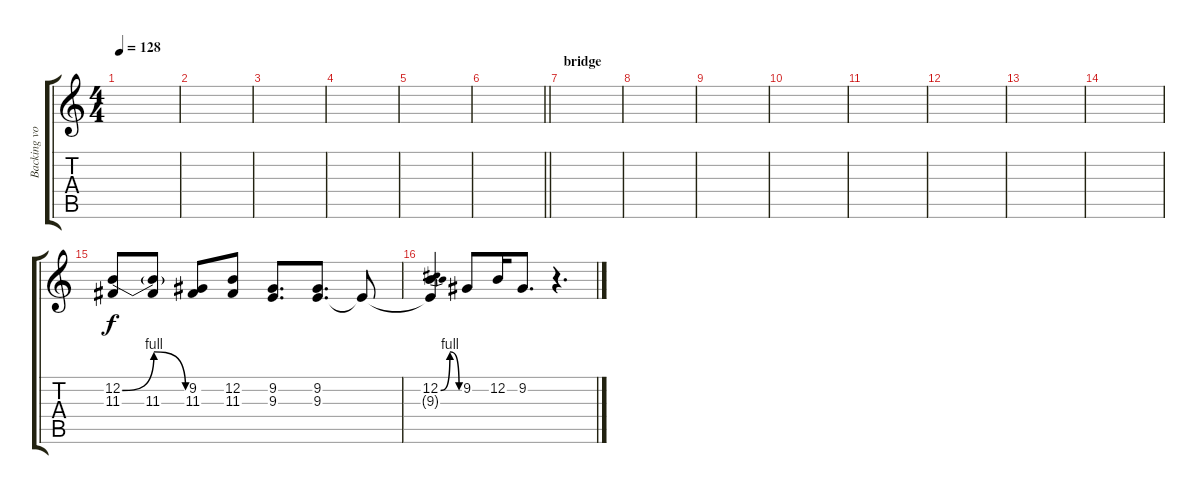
\track ("Backing vocals" "Backing vo") {instrument piccolo}
\staff {score tabs}
\tuning (E4 B3 G3 D3 A2 E2) {hide}
\ts (4 4)
\tempo 128
\clef g2
\ks c
|
|
|
|
|
\barLineRight lightlight
|
\section ("" "bridge")
|
|
|
|
|
|
|
|
(12.2{be (bendrelease 0 0 30 4 30 4 60 0)} 11.3).8 (12.2{t} 11.3).8 (9.2 11.3).8 (12.2 11.3).8 (9.2 9.3).8{d} (9.2 9.3).8{d} 9.3{t}.8 |
(12.2{be (bendrelease 0 0 30 4 30 4 60 0)} 9.3{t}).4 9.2.8 12.2.16 9.2.8{d} r.4{d}
